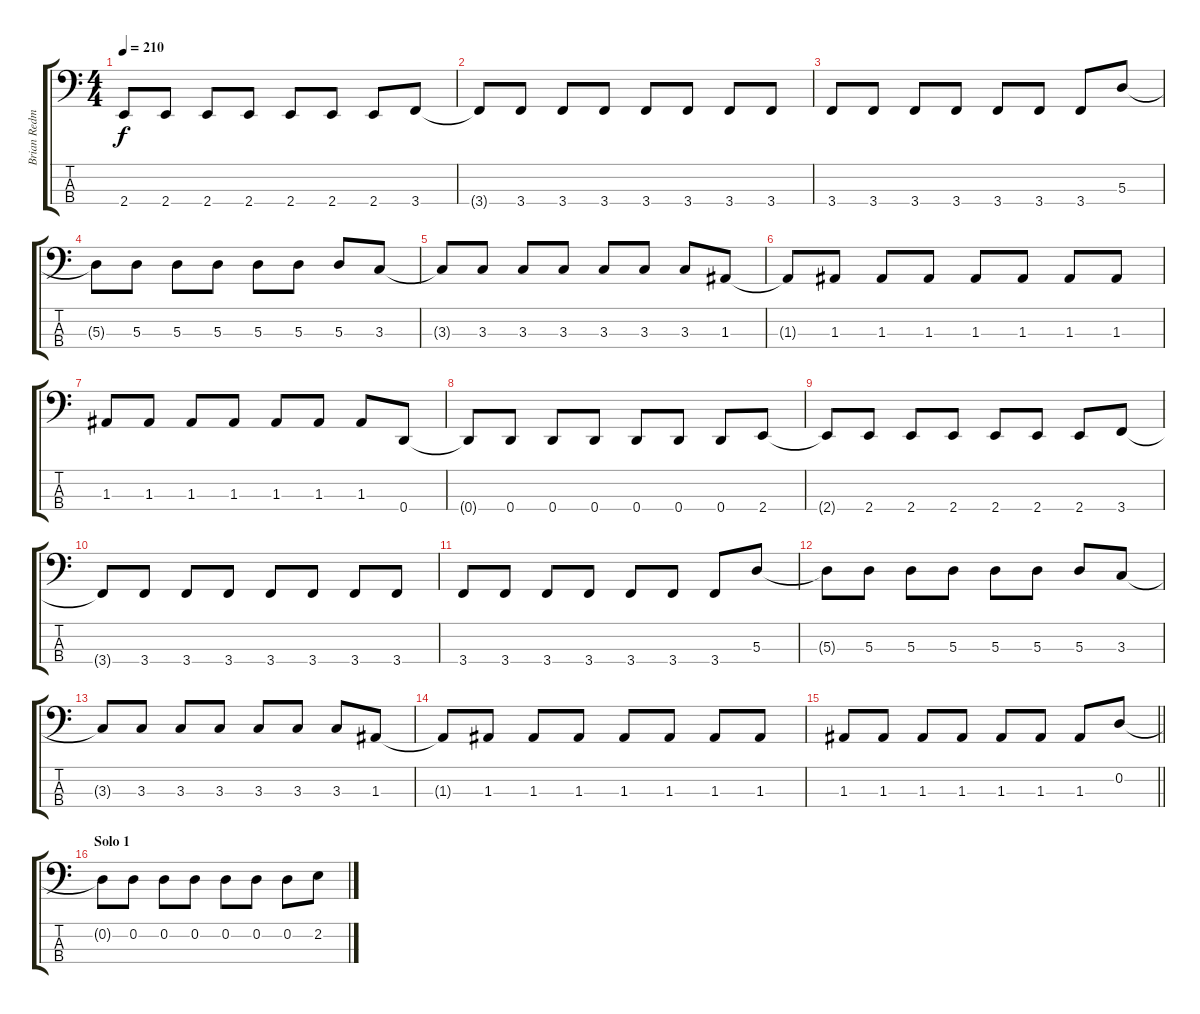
\track ("Brian Redman" "Brian Redm") {instrument electricbassfinger}
\staff {score tabs}
\tuning (G2 D2 A1 D1) {hide}
\ts (4 4)
\tempo 210
\clef f4
\ks c
2.4{t}.8{dy f} 2.4.8 2.4.8 2.4.8 2.4.8 2.4.8 2.4.8 3.4.8 |
3.4{t}.8 3.4.8 3.4.8 3.4.8 3.4.8 3.4.8 3.4.8 3.4.8 |
3.4.8 3.4.8 3.4.8 3.4.8 3.4.8 3.4.8 3.4.8 5.3.8 |
5.3{t}.8 5.3.8 5.3.8 5.3.8 5.3.8 5.3.8 5.3.8 3.3.8 |
3.3{t}.8 3.3.8 3.3.8 3.3.8 3.3.8 3.3.8 3.3.8 1.3.8 |
1.3{t}.8 1.3.8 1.3.8 1.3.8 1.3.8 1.3.8 1.3.8 1.3.8 |
1.3.8 1.3.8 1.3.8 1.3.8 1.3.8 1.3.8 1.3.8 0.4.8 |
0.4{t}.8 0.4.8 0.4.8 0.4.8 0.4.8 0.4.8 0.4.8 2.4.8 |
2.4{t}.8 2.4.8 2.4.8 2.4.8 2.4.8 2.4.8 2.4.8 3.4.8 |
3.4{t}.8 3.4.8 3.4.8 3.4.8 3.4.8 3.4.8 3.4.8 3.4.8 |
3.4.8 3.4.8 3.4.8 3.4.8 3.4.8 3.4.8 3.4.8 5.3.8 |
5.3{t}.8 5.3.8 5.3.8 5.3.8 5.3.8 5.3.8 5.3.8 3.3.8 |
3.3{t}.8 3.3.8 3.3.8 3.3.8 3.3.8 3.3.8 3.3.8 1.3.8 |
1.3{t}.8 1.3.8 1.3.8 1.3.8 1.3.8 1.3.8 1.3.8 1.3.8 |
\barLineRight lightlight
1.3.8 1.3.8 1.3.8 1.3.8 1.3.8 1.3.8 1.3.8 0.2.8 |
\section ("" "Solo 1")
0.2{t}.8 0.2.8 0.2.8 0.2.8 0.2.8 0.2.8 0.2.8 2.2.8
